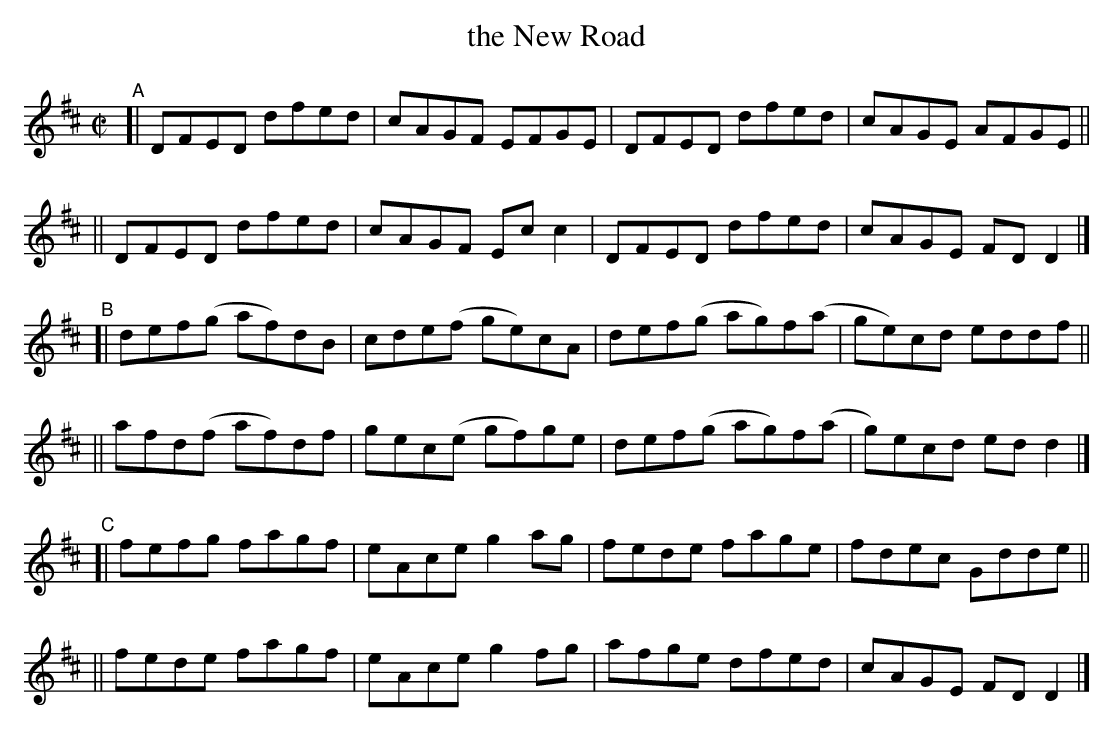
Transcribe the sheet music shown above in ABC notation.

X:1
T: the New Road
M: C|
L: 1/8
K: D
"^A"\
[| DFED dfed | cAGF EFGE | DFED dfed | cAGE AFGE ||
|| DFED dfed | cAGF Ecc2 | DFED dfed | cAGE FDD2 |]
"^B"\
[| def(g af)dB | cde(f ge)cA | def(g ag)f(a | ge)cd eddf ||
|| afd(f af)df | gec(e gf)ge | def(g ag)f(a | g)ecd edd2 |]
"^C"\
[| fefg fagf | eAce g2ag | fede fage | fdec Gdde ||
|| fede fagf | eAce g2fg | afge dfed | cAGE FDD2 |]
